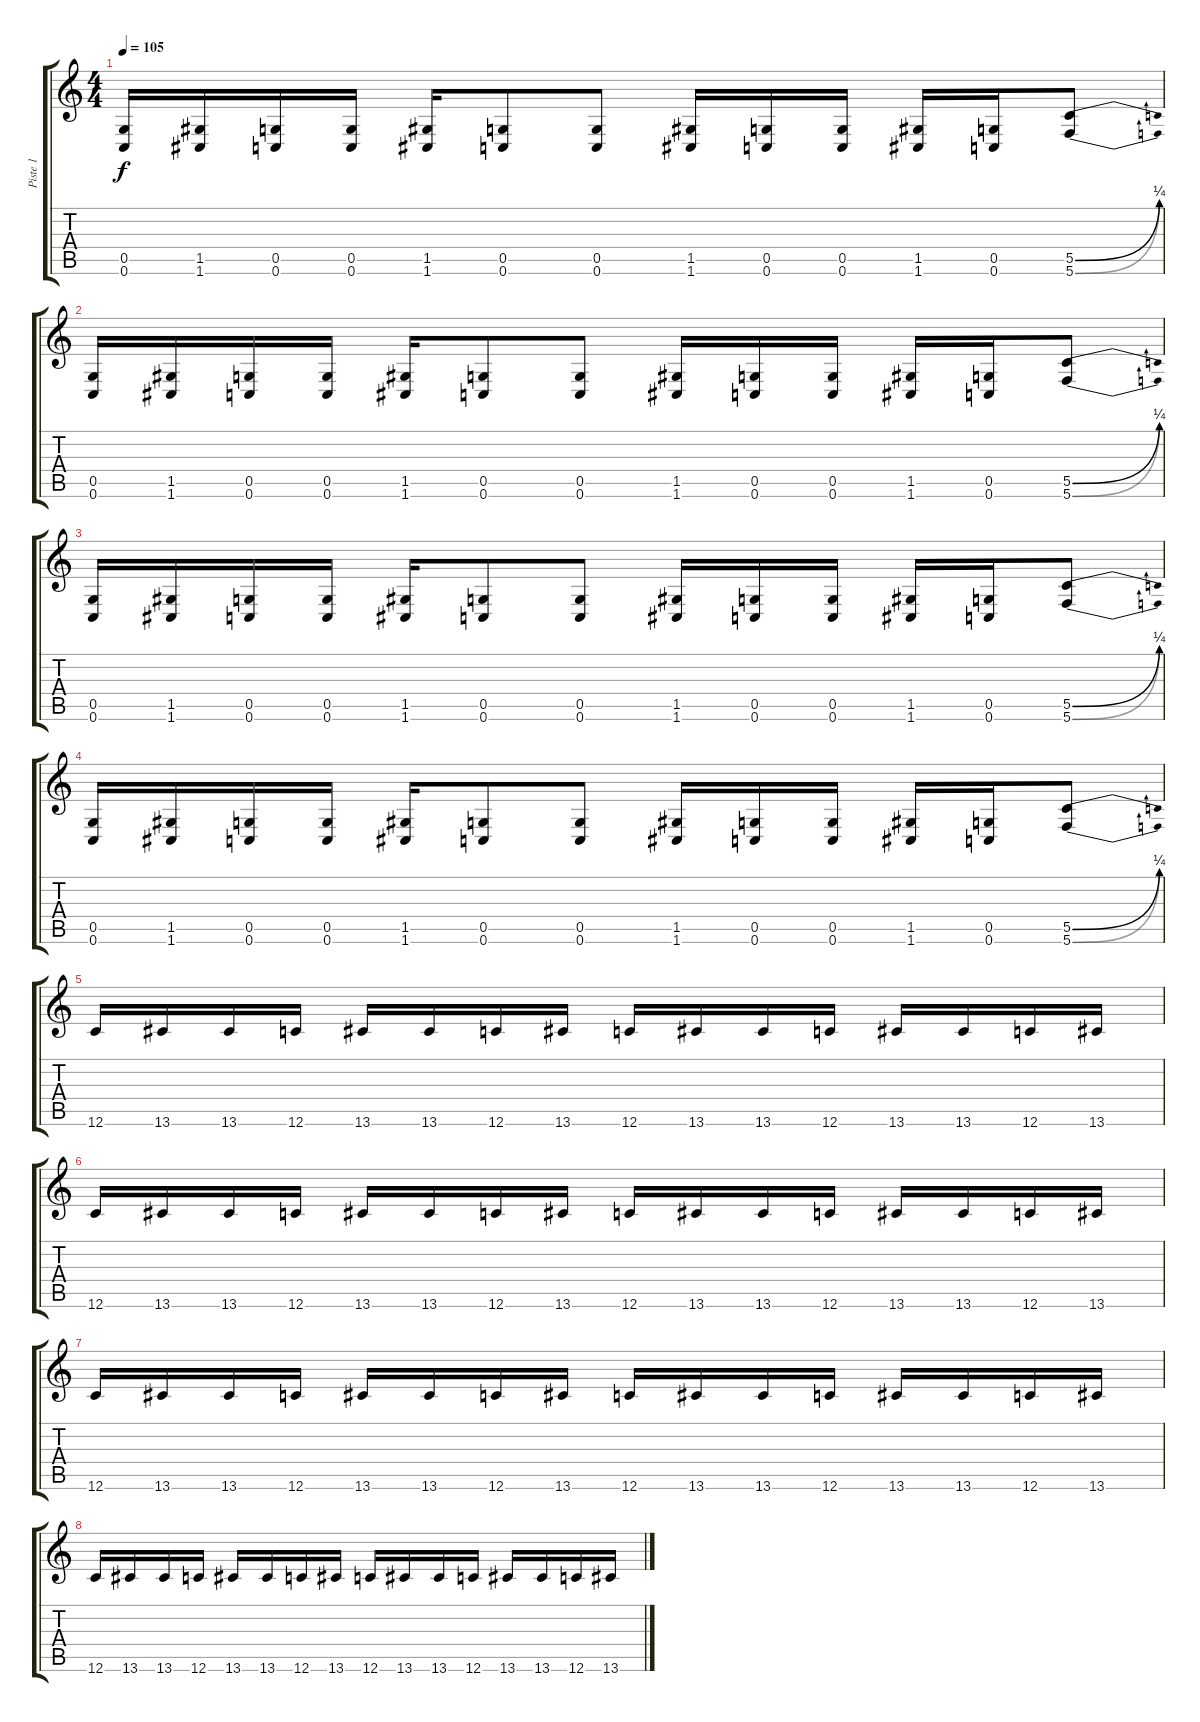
\track ("Piste 1" "Piste 1") {instrument overdrivenguitar}
\staff {score tabs}
\tuning (D4 A3 F3 C3 G2 C2) {hide}
\ts (4 4)
\tempo 105
\clef g2
\ks c
(0.5 0.6).16{dy f} (1.5 1.6).16 (0.5 0.6).16 (0.5 0.6).16 (1.5 1.6).16 (0.5 0.6).8 (0.5 0.6).8 (1.5 1.6).16 (0.5 0.6).16 (0.5 0.6).16 (1.5 1.6).16 (0.5 0.6).16 (5.5{be (bend 0 0 60 1)} 5.6{be (bend 0 0 60 1)}).8 |
(0.5 0.6).16 (1.5 1.6).16 (0.5 0.6).16 (0.5 0.6).16 (1.5 1.6).16 (0.5 0.6).8 (0.5 0.6).8 (1.5 1.6).16 (0.5 0.6).16 (0.5 0.6).16 (1.5 1.6).16 (0.5 0.6).16 (5.5{be (bend 0 0 60 1)} 5.6{be (bend 0 0 60 1)}).8 |
(0.5 0.6).16 (1.5 1.6).16 (0.5 0.6).16 (0.5 0.6).16 (1.5 1.6).16 (0.5 0.6).8 (0.5 0.6).8 (1.5 1.6).16 (0.5 0.6).16 (0.5 0.6).16 (1.5 1.6).16 (0.5 0.6).16 (5.5{be (bend 0 0 60 1)} 5.6{be (bend 0 0 60 1)}).8 |
(0.5 0.6).16 (1.5 1.6).16 (0.5 0.6).16 (0.5 0.6).16 (1.5 1.6).16 (0.5 0.6).8 (0.5 0.6).8 (1.5 1.6).16 (0.5 0.6).16 (0.5 0.6).16 (1.5 1.6).16 (0.5 0.6).16 (5.5{be (bend 0 0 60 1)} 5.6{be (bend 0 0 60 1)}).8 |
12.6.16 13.6.16 13.6.16 12.6.16 13.6.16 13.6.16 12.6.16 13.6.16 12.6.16 13.6.16 13.6.16 12.6.16 13.6.16 13.6.16 12.6.16 13.6.16 |
12.6.16 13.6.16 13.6.16 12.6.16 13.6.16 13.6.16 12.6.16 13.6.16 12.6.16 13.6.16 13.6.16 12.6.16 13.6.16 13.6.16 12.6.16 13.6.16 |
12.6.16 13.6.16 13.6.16 12.6.16 13.6.16 13.6.16 12.6.16 13.6.16 12.6.16 13.6.16 13.6.16 12.6.16 13.6.16 13.6.16 12.6.16 13.6.16 |
12.6.16 13.6.16 13.6.16 12.6.16 13.6.16 13.6.16 12.6.16 13.6.16 12.6.16 13.6.16 13.6.16 12.6.16 13.6.16 13.6.16 12.6.16 13.6.16
